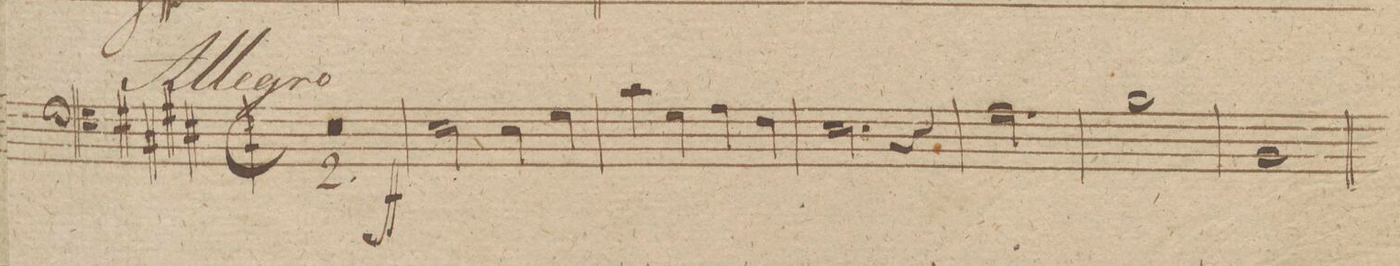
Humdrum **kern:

**kern	**dynam
*I"Trombone Baſso.	*
*clefF4	*
*k[f#]	*
*M2/4	*
*k[f#c#g#d#]	*
*M2/2	*
*met(c|)	*
*mmet(c|)	*
1r	.
=141	=141
1r	.
=142	=142
2E\	ff
4E\	.
4G#\	.
=143	=143
4c#\	.
4G#\	.
4A\	.
4F#\	.
=144	=144
2.E\	.
4r	.
=145	=145
2.A\	.
4r	.
=146	=146
1B\	.
=147	=147
1BB/	.
=148	=148
*-	*-
